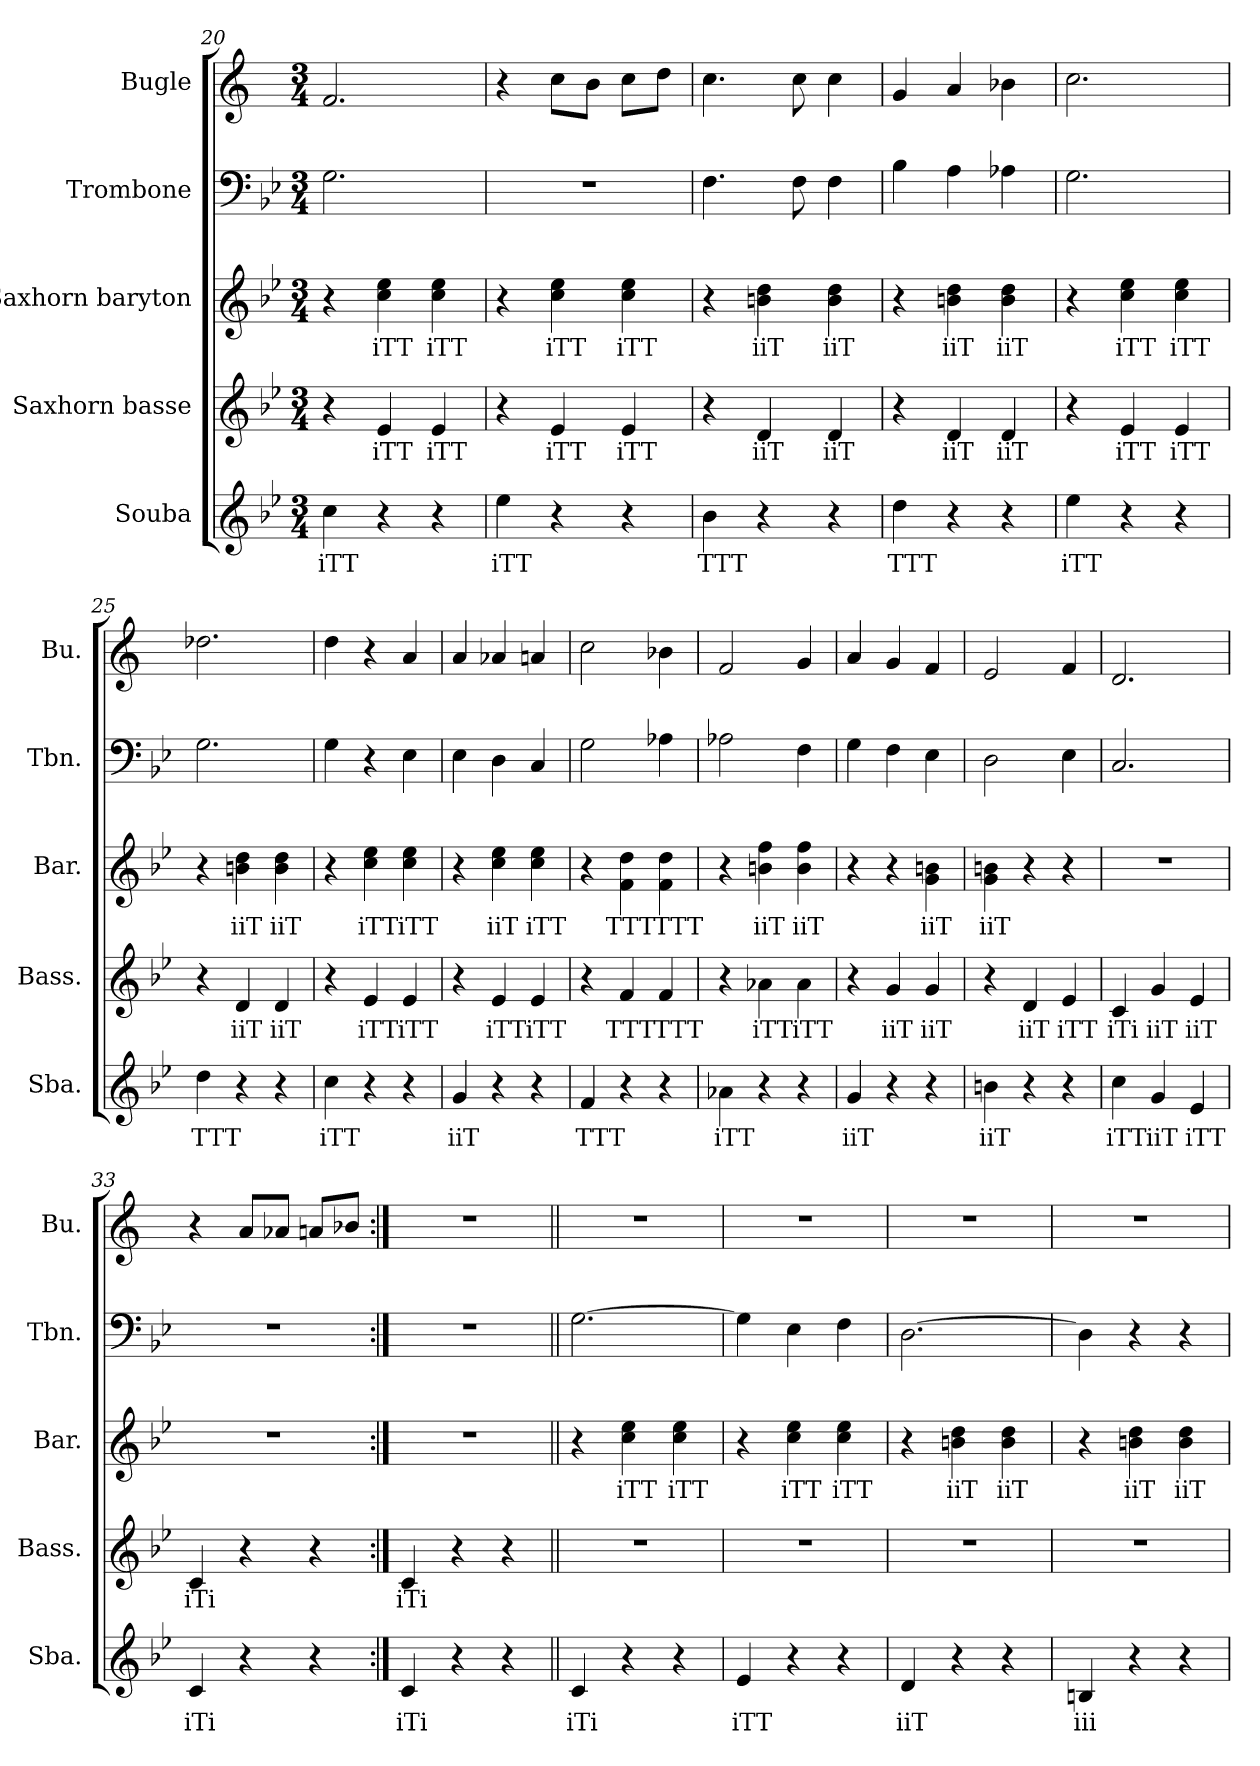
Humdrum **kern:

**kern	**text	**kern	**text	**kern	**text	**kern	**kern
*part5	*part5	*part4	*part4	*part3	*part3	*part2	*part1
*staff5	*staff5	*staff4	*staff4	*staff3	*staff3	*staff2	*staff1
*I"Souba	*	*I"Saxhorn basse	*	*I"Saxhorn baryton	*	*I"Trombone	*I"Bugle
*I'Sba.	*	*I'Bass.	*	*I'Bar.	*	*I'Tbn.	*I'Bu.
*clefG2	*	*clefG2	*	*clefG2	*	*clefF4	*clefG2
*ITrd15c26	*	*ITrd8c14	*	*ITrd8c14	*	*	*ITrd1c2
*k[b-e-]	*	*k[b-e-]	*	*k[b-e-]	*	*k[b-e-]	*k[b-e-]
*M3/4	*	*M3/4	*	*M3/4	*	*M3/4	*M3/4
=20	=20	=20	=20	=20	=20	=20	=20
!	!LO:LY:b	!	!	!	!	!	!
4C\	iTT	4r	.	4r	.	2.G\	2.e-/
!	!	!	!LO:LY:b	!	!LO:LY:b	!	!
4r	.	4E-/	iTT	4c\ 4e-\	iTT	.	.
!	!	!	!LO:LY:b	!	!LO:LY:b	!	!
4r	.	4E-/	iTT	4c\ 4e-\	iTT	.	.
=21	=21	=21	=21	=21	=21	=21	=21
!	!LO:LY:b	!	!	!	!	!	!
4E-\	iTT	4r	.	4r	.	2.r	4r
!	!	!	!LO:LY:b	!	!LO:LY:b	!	!
4r	.	4E-/	iTT	4c\ 4e-\	iTT	.	8b-\L
.	.	.	.	.	.	.	8a\J
!	!	!	!LO:LY:b	!	!LO:LY:b	!	!
4r	.	4E-/	iTT	4c\ 4e-\	iTT	.	8b-\L
.	.	.	.	.	.	.	8cc\J
=22	=22	=22	=22	=22	=22	=22	=22
!	!LO:LY:b	!	!	!	!	!	!
4BB-\	TTT	4r	.	4r	.	4.F\	4.b-\
!	!	!	!LO:LY:b	!	!LO:LY:b	!	!
4r	.	4D/	iiT	4Bn\ 4d\	iiT	.	.
.	.	.	.	.	.	8F\	8b-\
!	!	!	!LO:LY:b	!	!LO:LY:b	!	!
4r	.	4D/	iiT	4B\ 4d\	iiT	4F\	4b-\
=23	=23	=23	=23	=23	=23	=23	=23
!	!LO:LY:b	!	!	!	!	!	!
4D\	TTT	4r	.	4r	.	4B-\	4f/
!	!	!	!LO:LY:b	!	!LO:LY:b	!	!
4r	.	4D/	iiT	4Bn\ 4d\	iiT	4A\	4g/
!	!	!	!LO:LY:b	!	!LO:LY:b	!	!
4r	.	4D/	iiT	4B\ 4d\	iiT	4A-X\	4a-X\
!!LO:PB:g=z
=24	=24	=24	=24	=24	=24	=24	=24
!	!LO:LY:b	!	!	!	!	!	!
4E-\	iTT	4r	.	4r	.	2.G\	2.b-\
!	!	!	!LO:LY:b	!	!LO:LY:b	!	!
4r	.	4E-/	iTT	4c\ 4e-\	iTT	.	.
!	!	!	!LO:LY:b	!	!LO:LY:b	!	!
4r	.	4E-/	iTT	4c\ 4e-\	iTT	.	.
=25	=25	=25	=25	=25	=25	=25	=25
!	!LO:LY:b	!	!	!	!	!	!
4D\	TTT	4r	.	4r	.	2.G\	2.cc-X\
!	!	!	!LO:LY:b	!	!LO:LY:b	!	!
4r	.	4D/	iiT	4Bn\ 4d\	iiT	.	.
!	!	!	!LO:LY:b	!	!LO:LY:b	!	!
4r	.	4D/	iiT	4B\ 4d\	iiT	.	.
=26	=26	=26	=26	=26	=26	=26	=26
!	!LO:LY:b	!	!	!	!	!	!
4C\	iTT	4r	.	4r	.	4G\	4cc\
!	!	!	!LO:LY:b	!	!LO:LY:b	!	!
4r	.	4E-/	iTT	4c\ 4e-\	iTT	4r	4r
!	!	!	!LO:LY:b	!	!LO:LY:b	!	!
4r	.	4E-/	iTT	4c\ 4e-\	iTT	4E-\	4g/
=27	=27	=27	=27	=27	=27	=27	=27
!	!LO:LY:b	!	!	!	!	!	!
4GG/	iiT	4r	.	4r	.	4E-\	4g/
!	!	!	!LO:LY:b	!	!LO:LY:b	!	!
4r	.	4E-/	iTT	4c\ 4e-\	iiT	4D\	4g-X/
!	!	!	!LO:LY:b	!	!LO:LY:b	!	!
4r	.	4E-/	iTT	4c\ 4e-\	iTT	4C/	4gn/
=28	=28	=28	=28	=28	=28	=28	=28
!	!LO:LY:b	!	!	!	!	!	!
4FF/	TTT	4r	.	4r	.	2G\	2b-\
!	!	!	!LO:LY:b	!	!LO:LY:b	!	!
4r	.	4F/	TTT	4F\ 4d\	TTT	.	.
!	!	!	!LO:LY:b	!	!LO:LY:b	!	!
4r	.	4F/	TTT	4F\ 4d\	TTT	4A-X\	4a-X\
=29	=29	=29	=29	=29	=29	=29	=29
!	!LO:LY:b	!	!	!	!	!	!
4AA-X\	iTT	4r	.	4r	.	2A-X\	2e-/
!	!	!	!LO:LY:b	!	!LO:LY:b	!	!
4r	.	4A-X\	iTT	4Bn\ 4f\	iiT	.	.
!	!	!	!LO:LY:b	!	!LO:LY:b	!	!
4r	.	4A-\	iTT	4B\ 4f\	iiT	4F\	4f/
!!LO:LB:g=z
=30	=30	=30	=30	=30	=30	=30	=30
!	!LO:LY:b	!	!	!	!	!	!
4GG/	iiT	4r	.	4r	.	4G\	4g/
!	!	!	!LO:LY:b	!	!	!	!
4r	.	4G/	iiT	4r	.	4F\	4f/
!	!	!	!LO:LY:b	!	!LO:LY:b	!	!
4r	.	4G/	iiT	4G\ 4Bn\	iiT	4E-\	4e-/
=31	=31	=31	=31	=31	=31	=31	=31
!	!LO:LY:b	!	!	!	!LO:LY:b	!	!
4BBn\	iiT	4r	.	4G\ 4Bn\	iiT	2D\	2d/
!	!	!	!LO:LY:b	!	!	!	!
4r	.	4D/	iiT	4r	.	.	.
!	!	!	!LO:LY:b	!	!	!	!
4r	.	4E-/	iTT	4r	.	4E-\	4e-/
=32	=32	=32	=32	=32	=32	=32	=32
!	!LO:LY:b	!	!LO:LY:b	!	!	!	!
4C\	iTT	4C/	iTi	2.r	.	2.C/	2.c/
!	!LO:LY:b	!	!LO:LY:b	!	!	!	!
4GG/	iiT	4G/	iiT	.	.	.	.
!	!LO:LY:b	!	!LO:LY:b	!	!	!	!
4EE-/	iTT	4E-/	iiT	.	.	.	.
=33	=33	=33	=33	=33	=33	=33	=33
!	!LO:LY:b	!	!LO:LY:b	!	!	!	!
4CC/	iTi	4C/	iTi	2.r	.	2.r	4r
4r	.	4r	.	.	.	.	8g/L
.	.	.	.	.	.	.	8g-X/J
4r	.	4r	.	.	.	.	8gn/L
.	.	.	.	.	.	.	8a-X/J
=34:|!	=34:|!	=34:|!	=34:|!	=34:|!	=34:|!	=34:|!	=34:|!
!	!LO:LY:b	!	!LO:LY:b	!	!	!	!
4CC/	iTi	4C/	iTi	2.r	.	2.r	2.r
4r	.	4r	.	.	.	.	.
4r	.	4r	.	.	.	.	.
=35||	=35||	=35||	=35||	=35||	=35||	=35||	=35||
!	!LO:LY:b	!	!	!	!	!	!
4CC/	iTi	2.r	.	4r	.	[2.G\	2.r
!	!	!	!	!	!LO:LY:b	!	!
4r	.	.	.	4c\ 4e-\	iTT	.	.
!	!	!	!	!	!LO:LY:b	!	!
4r	.	.	.	4c\ 4e-\	iTT	.	.
!!LO:PB:g=z
=36	=36	=36	=36	=36	=36	=36	=36
!	!LO:LY:b	!	!	!	!	!	!
4EE-/	iTT	2.r	.	4r	.	4G\]	2.r
!	!	!	!	!	!LO:LY:b	!	!
4r	.	.	.	4c\ 4e-\	iTT	4E-\	.
!	!	!	!	!	!LO:LY:b	!	!
4r	.	.	.	4c\ 4e-\	iTT	4F\	.
=37	=37	=37	=37	=37	=37	=37	=37
!	!LO:LY:b	!	!	!	!	!	!
4DD/	iiT	2.r	.	4r	.	[2.D\	2.r
!	!	!	!	!	!LO:LY:b	!	!
4r	.	.	.	4Bn\ 4d\	iiT	.	.
!	!	!	!	!	!LO:LY:b	!	!
4r	.	.	.	4B\ 4d\	iiT	.	.
=38	=38	=38	=38	=38	=38	=38	=38
!	!LO:LY:b	!	!	!	!	!	!
4BBBn/	iii	2.r	.	4r	.	4D\]	2.r
!	!	!	!	!	!LO:LY:b	!	!
4r	.	.	.	4Bn\ 4d\	iiT	4r	.
!	!	!	!	!	!LO:LY:b	!	!
4r	.	.	.	4B\ 4d\	iiT	4r	.
=	=	=	=	=	=	=	=
*-	*-	*-	*-	*-	*-	*-	*-
